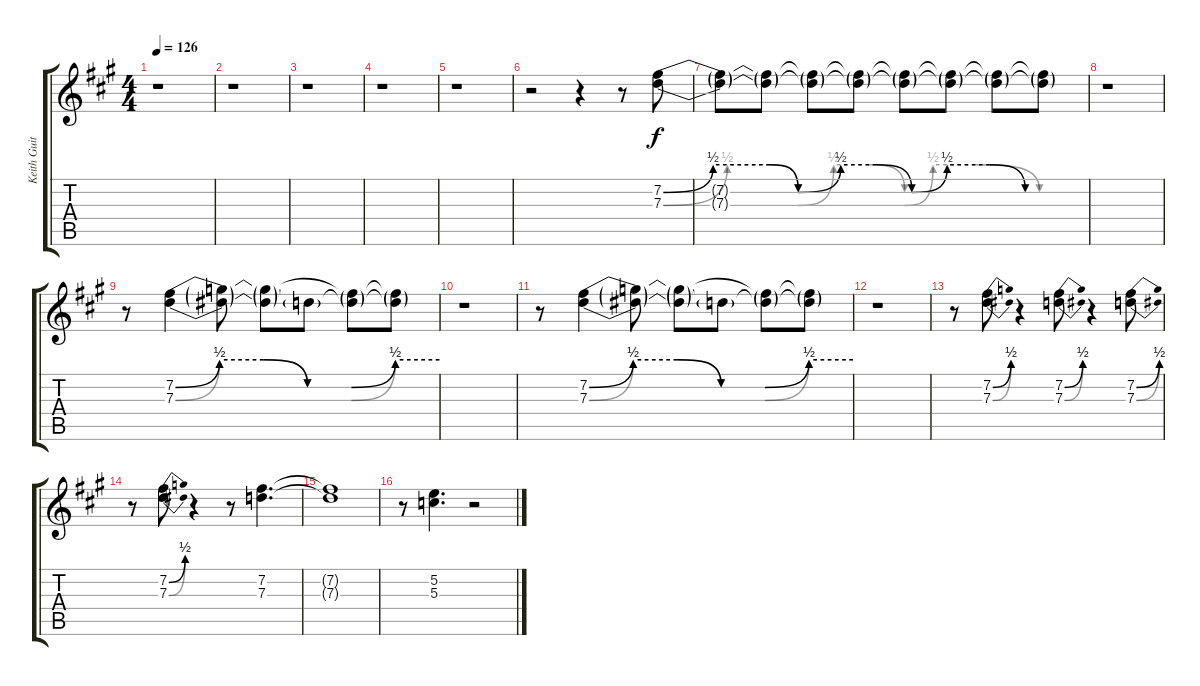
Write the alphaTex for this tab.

\track ("Keith Guitar" "Keith Guit") {instrument overdrivenguitar}
\staff {score tabs}
\tuning (E4 B3 G3 D3 A2 E2) {hide}
\ts (4 4)
\tempo 126
\clef g2
\ks a
r.1{dy f instrument overdrivenguitar} |
r.1 |
r.1 |
r.1 |
r.1 |
r.2 r.4 r.8 (7.2{be (custom 0 0 7 2 15 2 19 0 25 2 30 2 35 0 40 2 46 2 51 0 60 0)} 7.3{be (custom 0 0 9 2 15 2 19 0 24 2 29 2 34 0 38 2 44 2 53 0 60 0)}).8 |
(7.2{t} 7.3{t}).8 (7.2{t} 7.3{t}).8 (7.2{t} 7.3{t}).8 (7.2{t} 7.3{t}).8 (7.2{t} 7.3{t}).8 (7.2{t} 7.3{t}).8 (7.2{t} 7.3{t}).8 (7.2{t} 7.3{t}).8 |
r.1 |
r.8 (7.2{be (custom 0 0 10 2 20 2 30 0 40 0 50 2 60 2)} 7.3{be (custom 0 0 10 2 20 2 30 0 40 0 50 2 60 2)}).4 (7.2{t} 7.3{t}).8 (7.2{t} 7.3{t}).8 7.3{t}.8 (7.2{t} 7.3{t}).8 (7.2{t} 7.3{t}).8 |
r.1 |
r.8 (7.2{be (custom 0 0 10 2 20 2 30 0 40 0 50 2 60 2)} 7.3{be (custom 0 0 10 2 20 2 30 0 40 0 50 2 60 2)}).4 (7.2{t} 7.3{t}).8 (7.2{t} 7.3{t}).8 7.3{t}.8 (7.2{t} 7.3{t}).8 (7.2{t} 7.3{t}).8 |
r.1 |
r.8 (7.2{be (bend 0 0 60 2)} 7.3{be (bend 0 0 60 2)}).8 r.4 (7.2{be (bend 0 0 60 2)} 7.3{be (bend 0 0 60 2)}).8 r.4 (7.2{be (bend 0 0 60 2)} 7.3{be (bend 0 0 60 2)}).8 |
r.8 (7.2{be (bend 0 0 60 2)} 7.3{be (bend 0 0 60 2)}).8 r.4 r.8 (7.2 7.3).4{d} |
(7.2{t} 7.3{t}).1 |
r.8 (5.2 5.3).4{d} r.2
